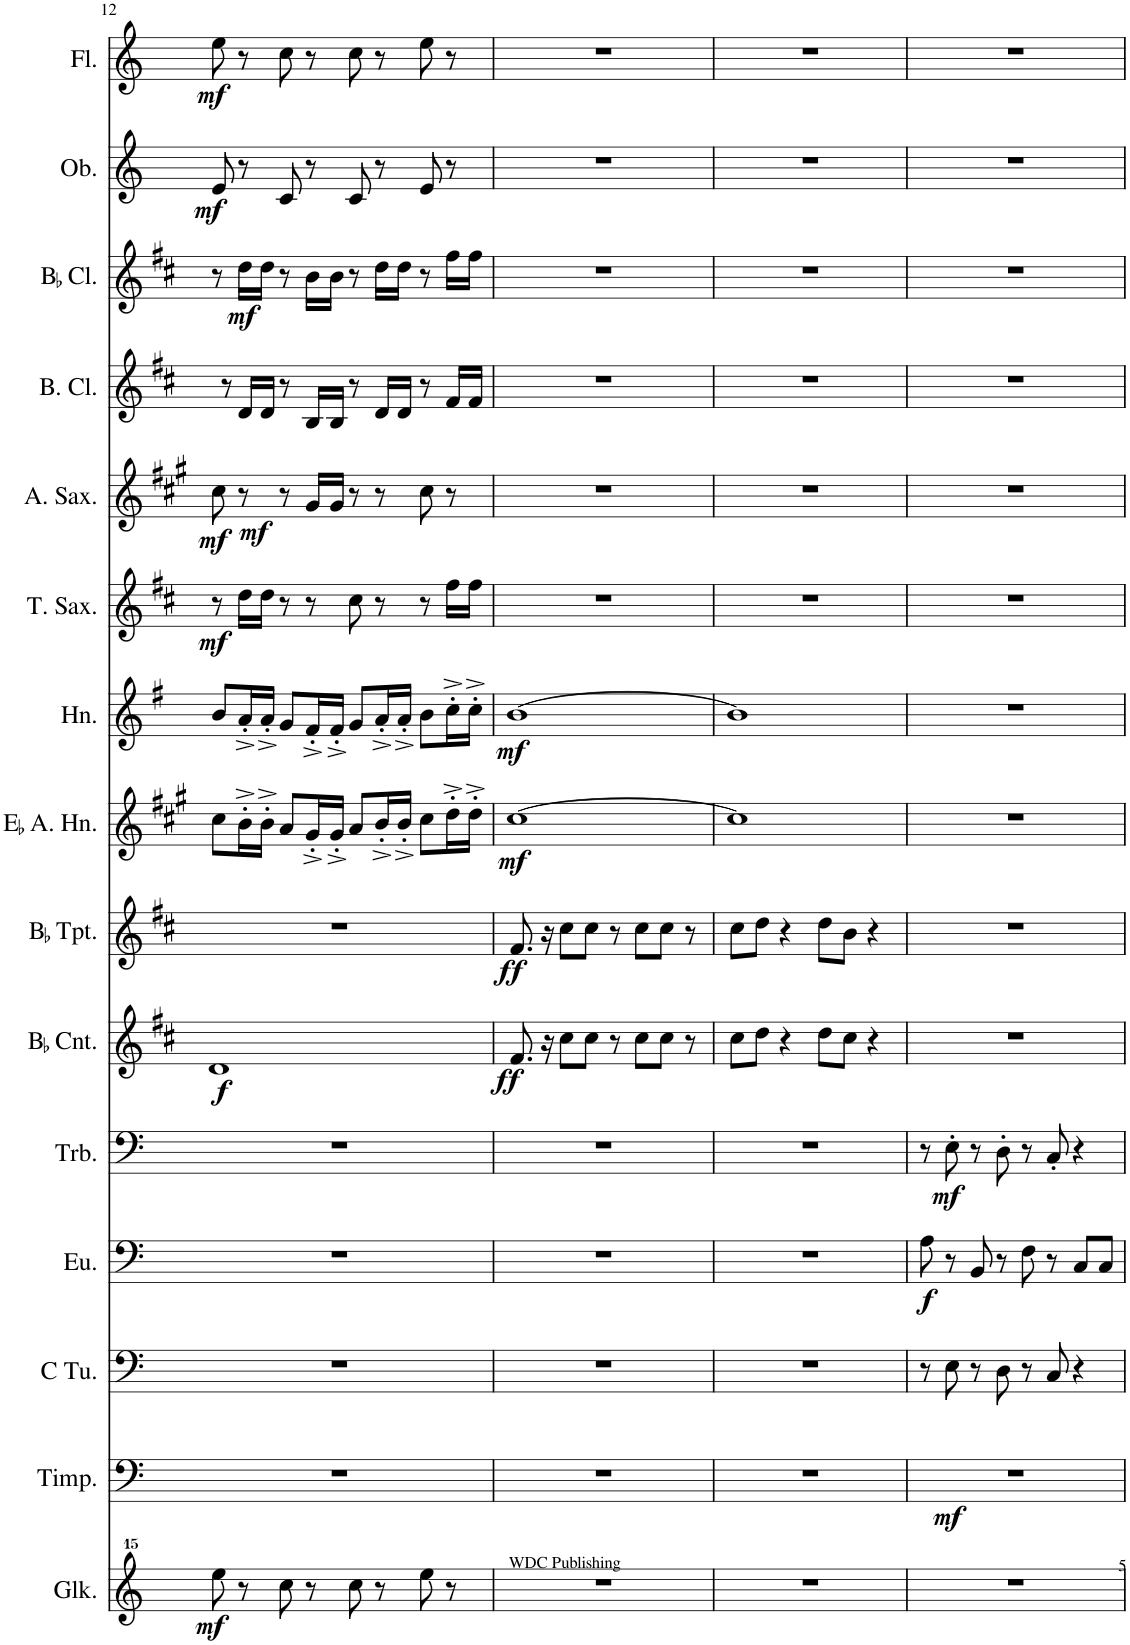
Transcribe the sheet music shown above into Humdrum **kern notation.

**kern	**dynam	**kern	**dynam	**kern	**kern	**dynam	**kern	**dynam	**kern	**dynam	**kern	**dynam	**kern	**dynam	**kern	**dynam	**kern	**dynam	**kern	**dynam	**kern	**kern	**dynam	**kern	**dynam	**kern	**dynam
*part15	*part15	*part14	*part14	*part13	*part12	*part12	*part11	*part11	*part10	*part10	*part9	*part9	*part8	*part8	*part7	*part7	*part6	*part6	*part5	*part5	*part4	*part3	*part3	*part2	*part2	*part1	*part1
*staff15	*staff15	*staff14	*staff14	*staff13	*staff12	*staff12	*staff11	*staff11	*staff10	*staff10	*staff9	*staff9	*staff8	*staff8	*staff7	*staff7	*staff6	*staff6	*staff5	*staff5	*staff4	*staff3	*staff3	*staff2	*staff2	*staff1	*staff1
*I"Glockenspiel	*	*I"Timpani	*	*I"C Tuba	*I"Euphonium	*	*I"Trombone	*	*I"BaccidentalFlat Cornet	*	*I"BaccidentalFlat Trumpet	*	*I"EaccidentalFlat Alto Horn	*	*I"Horn	*	*I"Tenor Saxophone	*	*I"Alto Saxophone	*	*I"Bass Clarinet	*I"BaccidentalFlat Clarinet	*	*I"Oboe	*	*I"Flute	*
*I'Glk.	*	*I'Timp.	*	*I'C Tu.	*I'Eu.	*	*I'Trb.	*	*I'BaccidentalFlat Cnt.	*	*I'BaccidentalFlat Tpt.	*	*I'EaccidentalFlat A. Hn.	*	*I'Hn.	*	*I'T. Sax.	*	*I'A. Sax.	*	*I'B. Cl.	*I'BaccidentalFlat Cl.	*	*I'Ob.	*	*I'Fl.	*
!!LO:PB:g=z
*clefG^^2	*	*clefF4	*	*clefF4	*clefF4	*	*clefF4	*	*clefG2	*	*clefG2	*	*clefG2	*	*clefG2	*	*clefG2	*	*clefG2	*	*clefG2	*clefG2	*	*clefG2	*	*clefG2	*
*	*	*	*	*	*	*	*	*	*Trd1c2	*	*Trd1c2	*	*Trd5c9	*	*Trd4c7	*	*Trd8c14	*	*Trd5c9	*	*Trd8c14	*Trd1c2	*	*	*	*	*
*k[]	*	*k[]	*	*k[]	*k[]	*	*k[]	*	*k[f#c#]	*	*k[f#c#]	*	*k[f#c#g#]	*	*k[f#]	*	*k[f#c#]	*	*k[f#c#g#]	*	*k[f#c#]	*k[f#c#]	*	*k[]	*	*k[]	*
*M4/4	*	*M4/4	*	*M4/4	*M4/4	*	*M4/4	*	*M4/4	*	*M4/4	*	*M4/4	*	*M4/4	*	*M4/4	*	*M4/4	*	*M4/4	*M4/4	*	*M4/4	*	*M4/4	*
=12	=12	=12	=12	=12	=12	=12	=12	=12	=12	=12	=12	=12	=12	=12	=12	=12	=12	=12	=12	=12	=12	=12	=12	=12	=12	=12	=12
!	!LO:DY:b	!	!	!	!	!	!	!	!	!LO:DY:b	!	!	!	!	!	!	!	!LO:DY:b	!	!LO:DY:b	!	!	!	!	!	!	!
!	!	!	!	!	!	!	!	!	!	!	!	!	!	!	!	!	!	!	!	!LO:DY:n=1:b	!	!	!	!	!LO:DY:b	!	!LO:DY:b
8eeee\	mf	1r	.	1r	1r	.	1r	.	1d	f	1r	.	8cc#\L	.	8b/L	.	8r	mf	8cc#\	mf mf	8r	8r	.	8e/	mf	8ee\	mf
!	!	!	!	!	!	!	!	!	!	!	!	!	!	!	!	!	!	!	!	!	!	!	!LO:DY:b	!	!	!	!
8r	.	.	.	.	.	.	.	.	.	.	.	.	16b'^\L	.	16a'^/L	.	16dd\LL	.	8r	.	16d/LL	16dd\LL	mf	8r	.	8r	.
.	.	.	.	.	.	.	.	.	.	.	.	.	16b'^\JJ	.	16a'^/JJ	.	16dd\JJ	.	.	.	16d/JJ	16dd\JJ	.	.	.	.	.
8cccc\	.	.	.	.	.	.	.	.	.	.	.	.	8a/L	.	8g/L	.	8r	.	8r	.	8r	8r	.	8c/	.	8cc\	.
8r	.	.	.	.	.	.	.	.	.	.	.	.	16g#'^/L	.	16f#'^/L	.	8r	.	16g#/LL	.	16B/LL	16b\LL	.	8r	.	8r	.
.	.	.	.	.	.	.	.	.	.	.	.	.	16g#'^/JJ	.	16f#'^/JJ	.	.	.	16g#/JJ	.	16B/JJ	16b\JJ	.	.	.	.	.
8cccc\	.	.	.	.	.	.	.	.	.	.	.	.	8a/L	.	8g/L	.	8cc#\	.	8r	.	8r	8r	.	8c/	.	8cc\	.
8r	.	.	.	.	.	.	.	.	.	.	.	.	16b'^/L	.	16a'^/L	.	8r	.	8r	.	16d/LL	16dd\LL	.	8r	.	8r	.
.	.	.	.	.	.	.	.	.	.	.	.	.	16b'^/JJ	.	16a'^/JJ	.	.	.	.	.	16d/JJ	16dd\JJ	.	.	.	.	.
8eeee\	.	.	.	.	.	.	.	.	.	.	.	.	8cc#\L	.	8b\L	.	8r	.	8cc#\	.	8r	8r	.	8e/	.	8ee\	.
8r	.	.	.	.	.	.	.	.	.	.	.	.	16dd'^\L	.	16cc'^\L	.	16ff#\LL	.	8r	.	16f#/LL	16ff#\LL	.	8r	.	8r	.
.	.	.	.	.	.	.	.	.	.	.	.	.	16dd'^\JJ	.	16cc'^\JJ	.	16ff#\JJ	.	.	.	16f#/JJ	16ff#\JJ	.	.	.	.	.
=13	=13	=13	=13	=13	=13	=13	=13	=13	=13	=13	=13	=13	=13	=13	=13	=13	=13	=13	=13	=13	=13	=13	=13	=13	=13	=13	=13
!	!	!	!	!	!	!	!	!	!	!LO:DY:b	!	!LO:DY:b	!	!LO:DY:b	!	!LO:DY:b	!	!	!	!	!	!	!	!	!	!	!
1r	.	1r	.	1r	1r	.	1r	.	8.f#/	ff	8.f#/	ff	[1cc#	mf	[1b	mf	1r	.	1r	.	1r	1r	.	1r	.	1r	.
.	.	.	.	.	.	.	.	.	16r	.	16r	.	.	.	.	.	.	.	.	.	.	.	.	.	.	.	.
.	.	.	.	.	.	.	.	.	8cc#\L	.	8cc#\L	.	.	.	.	.	.	.	.	.	.	.	.	.	.	.	.
.	.	.	.	.	.	.	.	.	8cc#\J	.	8cc#\J	.	.	.	.	.	.	.	.	.	.	.	.	.	.	.	.
.	.	.	.	.	.	.	.	.	8r	.	8r	.	.	.	.	.	.	.	.	.	.	.	.	.	.	.	.
.	.	.	.	.	.	.	.	.	8cc#\L	.	8cc#\L	.	.	.	.	.	.	.	.	.	.	.	.	.	.	.	.
.	.	.	.	.	.	.	.	.	8cc#\J	.	8cc#\J	.	.	.	.	.	.	.	.	.	.	.	.	.	.	.	.
.	.	.	.	.	.	.	.	.	8r	.	8r	.	.	.	.	.	.	.	.	.	.	.	.	.	.	.	.
=14	=14	=14	=14	=14	=14	=14	=14	=14	=14	=14	=14	=14	=14	=14	=14	=14	=14	=14	=14	=14	=14	=14	=14	=14	=14	=14	=14
1r	.	1r	.	1r	1r	.	1r	.	8cc#\L	.	8cc#\L	.	1cc#]	.	1b]	.	1r	.	1r	.	1r	1r	.	1r	.	1r	.
.	.	.	.	.	.	.	.	.	8dd\J	.	8dd\J	.	.	.	.	.	.	.	.	.	.	.	.	.	.	.	.
.	.	.	.	.	.	.	.	.	4r	.	4r	.	.	.	.	.	.	.	.	.	.	.	.	.	.	.	.
.	.	.	.	.	.	.	.	.	8dd\L	.	8dd\L	.	.	.	.	.	.	.	.	.	.	.	.	.	.	.	.
.	.	.	.	.	.	.	.	.	8cc#\J	.	8b\J	.	.	.	.	.	.	.	.	.	.	.	.	.	.	.	.
.	.	.	.	.	.	.	.	.	4r	.	4r	.	.	.	.	.	.	.	.	.	.	.	.	.	.	.	.
=15	=15	=15	=15	=15	=15	=15	=15	=15	=15	=15	=15	=15	=15	=15	=15	=15	=15	=15	=15	=15	=15	=15	=15	=15	=15	=15	=15
!	!	!	!LO:DY:b	!	!	!LO:DY:b	!	!	!	!	!	!	!	!	!	!	!	!	!	!	!	!	!	!	!	!	!
1r	.	1r	mf	8r	8A\	f	8r	.	1r	.	1r	.	1r	.	1r	.	1r	.	1r	.	1r	1r	.	1r	.	1r	.
!	!	!	!	!	!	!	!	!LO:DY:b	!	!	!	!	!	!	!	!	!	!	!	!	!	!	!	!	!	!	!
.	.	.	.	8E\	8r	.	8E'\	mf	.	.	.	.	.	.	.	.	.	.	.	.	.	.	.	.	.	.	.
.	.	.	.	8r	8BB/	.	8r	.	.	.	.	.	.	.	.	.	.	.	.	.	.	.	.	.	.	.	.
.	.	.	.	8D\	8r	.	8D'\	.	.	.	.	.	.	.	.	.	.	.	.	.	.	.	.	.	.	.	.
.	.	.	.	8r	8F\	.	8r	.	.	.	.	.	.	.	.	.	.	.	.	.	.	.	.	.	.	.	.
.	.	.	.	8C/	8r	.	8C'/	.	.	.	.	.	.	.	.	.	.	.	.	.	.	.	.	.	.	.	.
.	.	.	.	4r	8C/L	.	4r	.	.	.	.	.	.	.	.	.	.	.	.	.	.	.	.	.	.	.	.
.	.	.	.	.	8C/J	.	.	.	.	.	.	.	.	.	.	.	.	.	.	.	.	.	.	.	.	.	.
=	=	=	=	=	=	=	=	=	=	=	=	=	=	=	=	=	=	=	=	=	=	=	=	=	=	=	=
*-	*-	*-	*-	*-	*-	*-	*-	*-	*-	*-	*-	*-	*-	*-	*-	*-	*-	*-	*-	*-	*-	*-	*-	*-	*-	*-	*-
